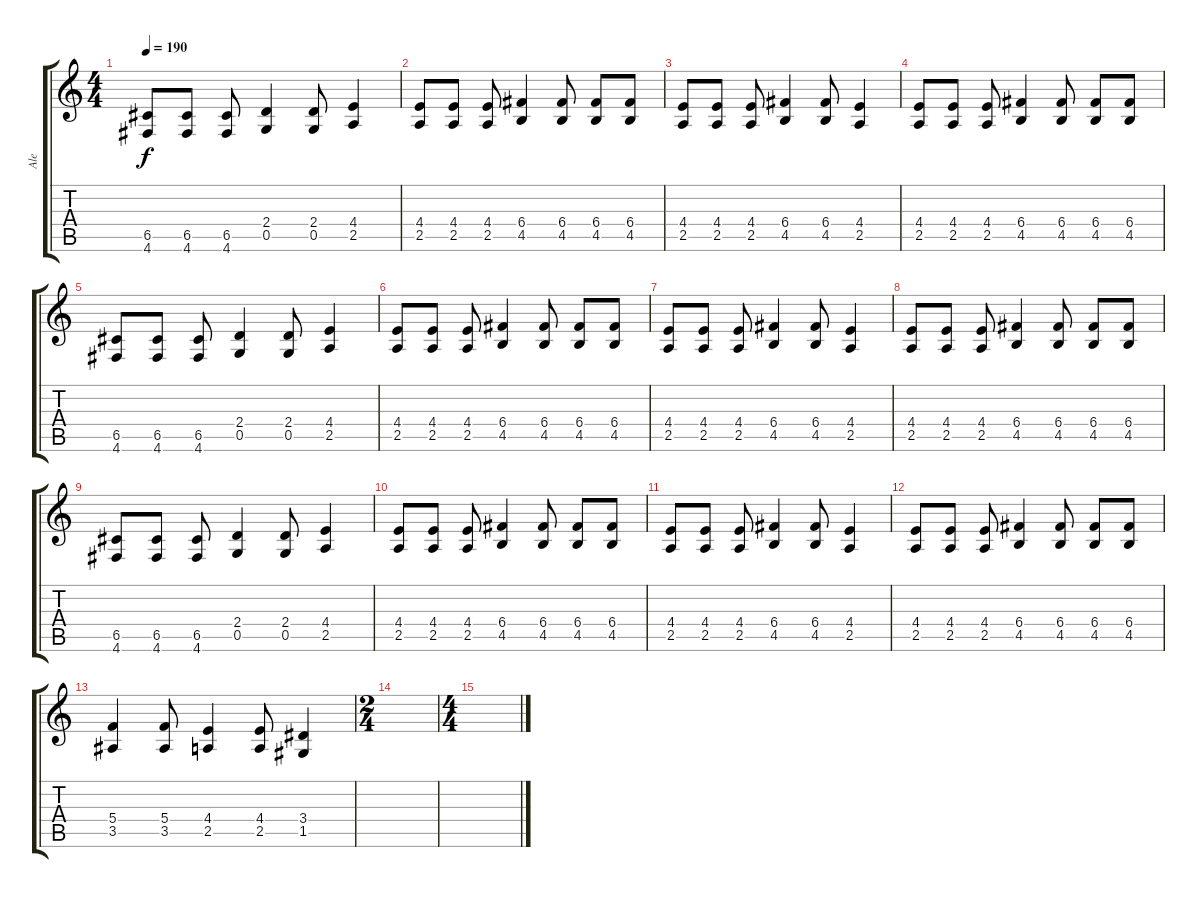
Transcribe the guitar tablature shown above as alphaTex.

\track ("Ale" "Ale") {instrument distortionguitar}
\staff {score tabs}
\tuning (D4 A3 F3 C3 G2 D2) {hide}
\ts (4 4)
\tempo 190
\clef g2
\ks c
(6.5 4.6).8{dy f} (6.5 4.6).8 (6.5 4.6).8 (2.4 0.5).4 (2.4 0.5).8 (4.4 2.5).4 |
(4.4 2.5).8 (4.4 2.5).8 (4.4 2.5).8 (6.4 4.5).4 (6.4 4.5).8 (6.4 4.5).8 (6.4 4.5).8 |
(4.4 2.5).8 (4.4 2.5).8 (4.4 2.5).8 (6.4 4.5).4 (6.4 4.5).8 (4.4 2.5).4 |
(4.4 2.5).8 (4.4 2.5).8 (4.4 2.5).8 (6.4 4.5).4 (6.4 4.5).8 (6.4 4.5).8 (6.4 4.5).8 |
(6.5 4.6).8 (6.5 4.6).8 (6.5 4.6).8 (2.4 0.5).4 (2.4 0.5).8 (4.4 2.5).4 |
(4.4 2.5).8 (4.4 2.5).8 (4.4 2.5).8 (6.4 4.5).4 (6.4 4.5).8 (6.4 4.5).8 (6.4 4.5).8 |
(4.4 2.5).8 (4.4 2.5).8 (4.4 2.5).8 (6.4 4.5).4 (6.4 4.5).8 (4.4 2.5).4 |
(4.4 2.5).8 (4.4 2.5).8 (4.4 2.5).8 (6.4 4.5).4 (6.4 4.5).8 (6.4 4.5).8 (6.4 4.5).8 |
(6.5 4.6).8 (6.5 4.6).8 (6.5 4.6).8 (2.4 0.5).4 (2.4 0.5).8 (4.4 2.5).4 |
(4.4 2.5).8 (4.4 2.5).8 (4.4 2.5).8 (6.4 4.5).4 (6.4 4.5).8 (6.4 4.5).8 (6.4 4.5).8 |
(4.4 2.5).8 (4.4 2.5).8 (4.4 2.5).8 (6.4 4.5).4 (6.4 4.5).8 (4.4 2.5).4 |
(4.4 2.5).8 (4.4 2.5).8 (4.4 2.5).8 (6.4 4.5).4 (6.4 4.5).8 (6.4 4.5).8 (6.4 4.5).8 |
(5.4 3.5).4 (5.4 3.5).8 (4.4 2.5).4 (4.4 2.5).8 (3.4 1.5).4 |
\ts (2 4)
|
\ts (4 4)
